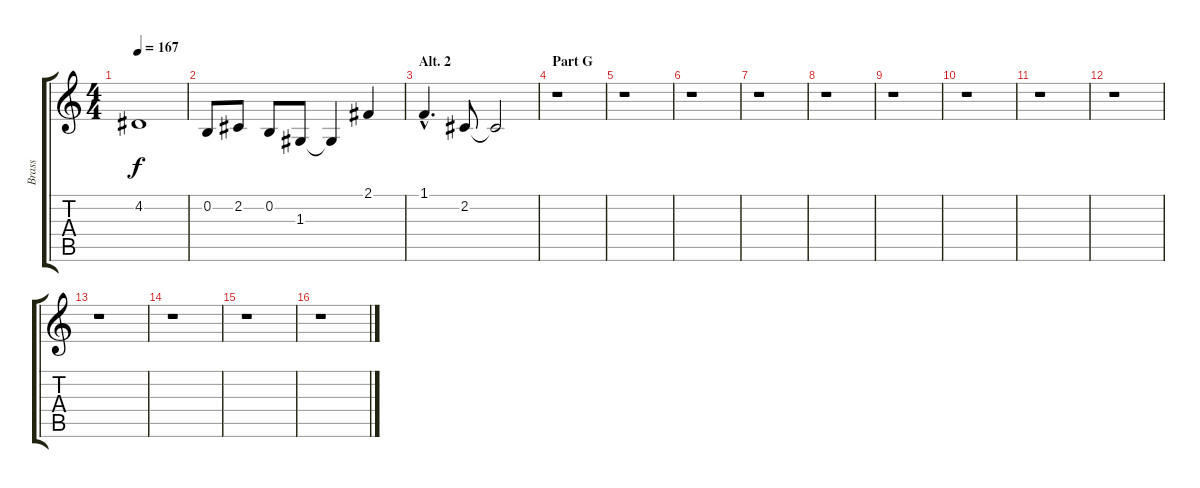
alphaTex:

\track ("Brass" "Brass") {instrument brasssection}
\staff {score tabs}
\tuning (E4 B3 G3 D3 A2 E2) {hide}
\ts (4 4)
\tempo 167
\clef g2
\ks c
4.2{t}.1{dy f} |
0.2.8 2.2.8 0.2.8 1.3.8 1.3{t}.4 2.1.4 |
\section ("" "Alt. 2")
1.1{hac}.4{d} 2.2.8 2.2{t}.2 |
\section ("" "Part G")
r.1 |
r.1 |
r.1 |
r.1 |
r.1 |
r.1 |
r.1 |
r.1 |
r.1 |
r.1 |
r.1 |
r.1 |
r.1
